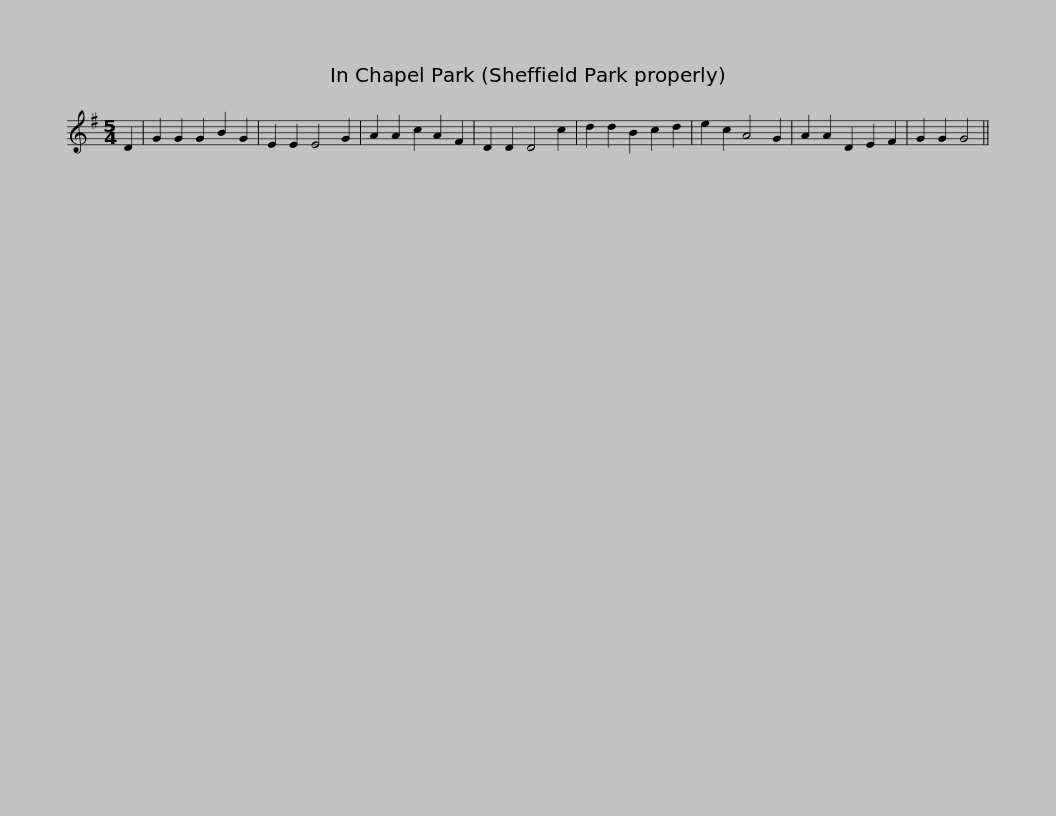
X:1
L:1/8
M:5/4
I:linebreak $
K:G
V:1 treble
V:1
 D2 | G2 G2 G2 B2 G2 | E2 E2 E4 G2 | A2 A2 c2 A2 F2 | D2 D2 D4 c2 | %5
 d2 d2 B2 c2 d2 | e2 c2 A4 G2 | A2 A2 D2 E2 F2 | G2 G2 G4 || %9
